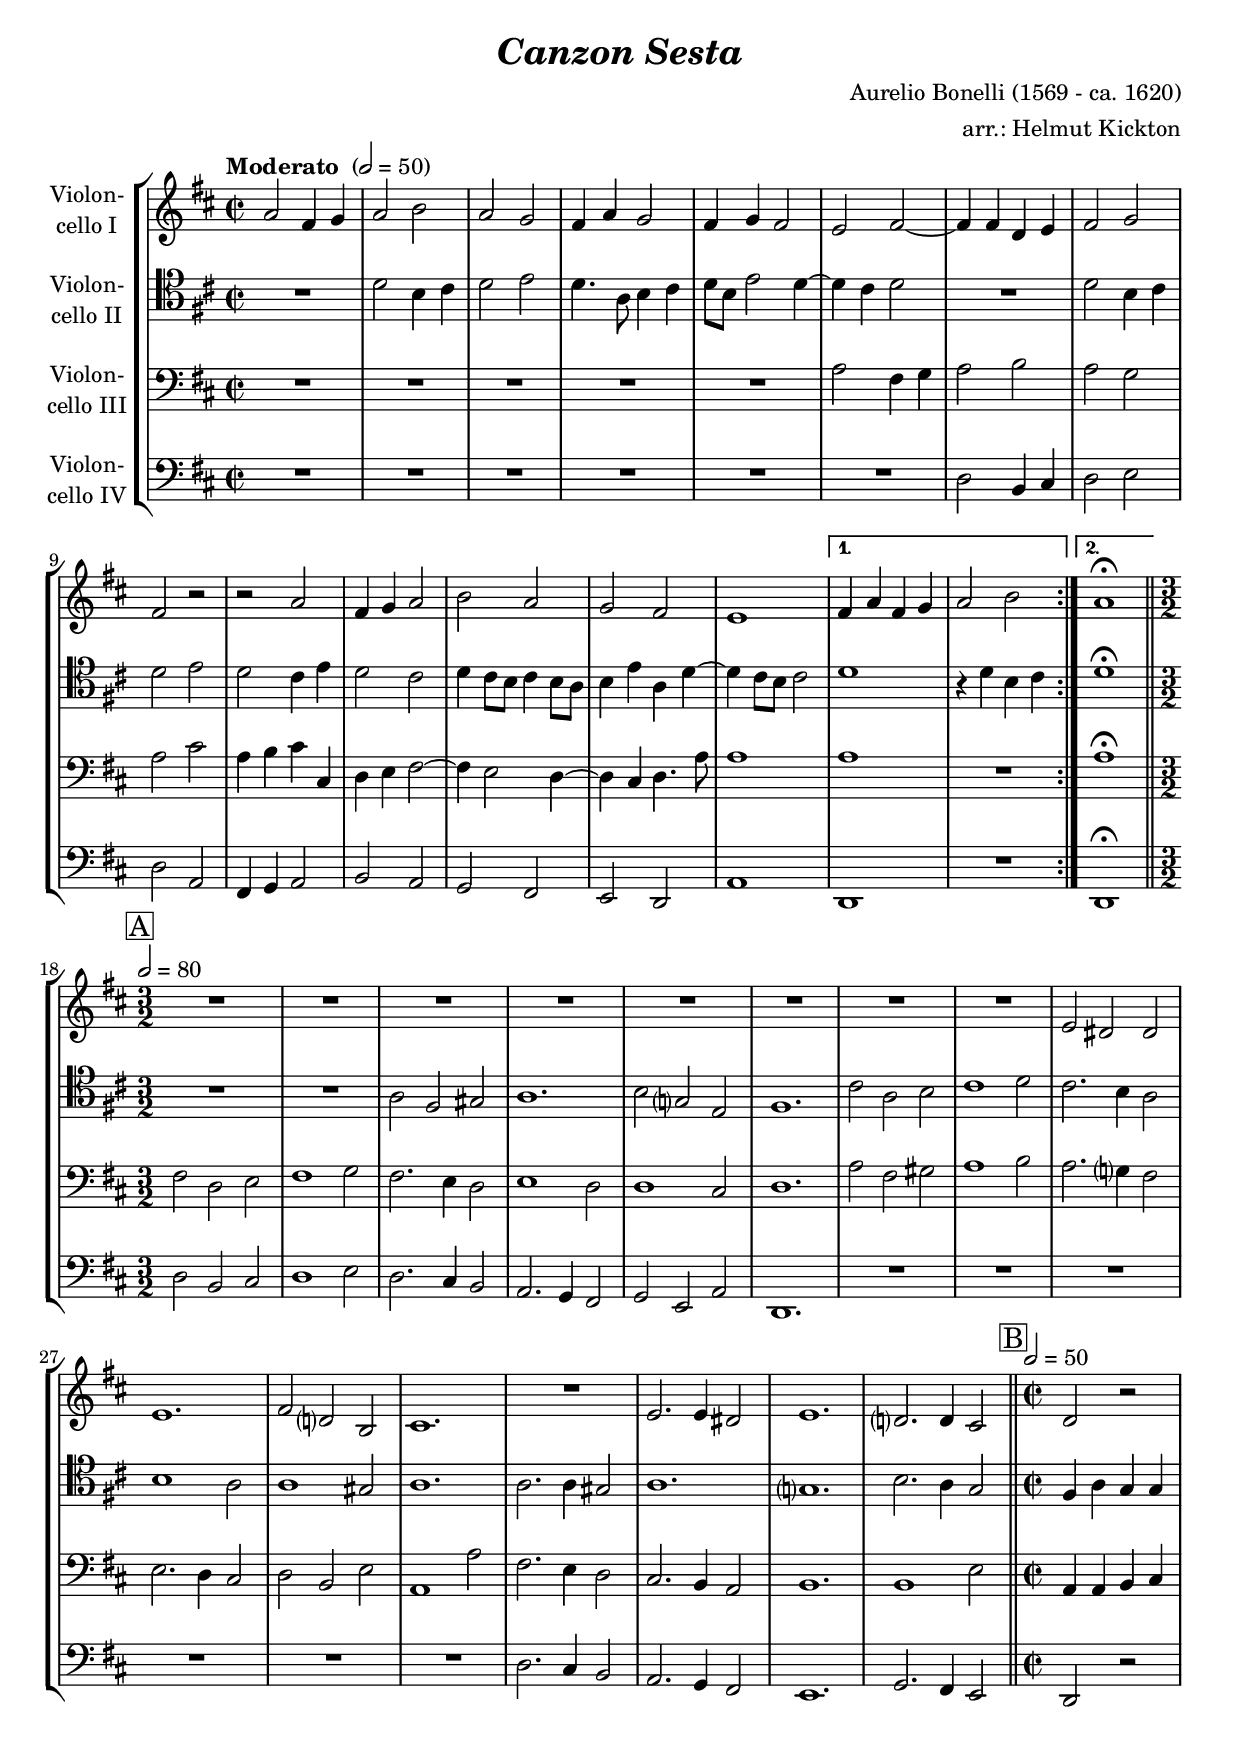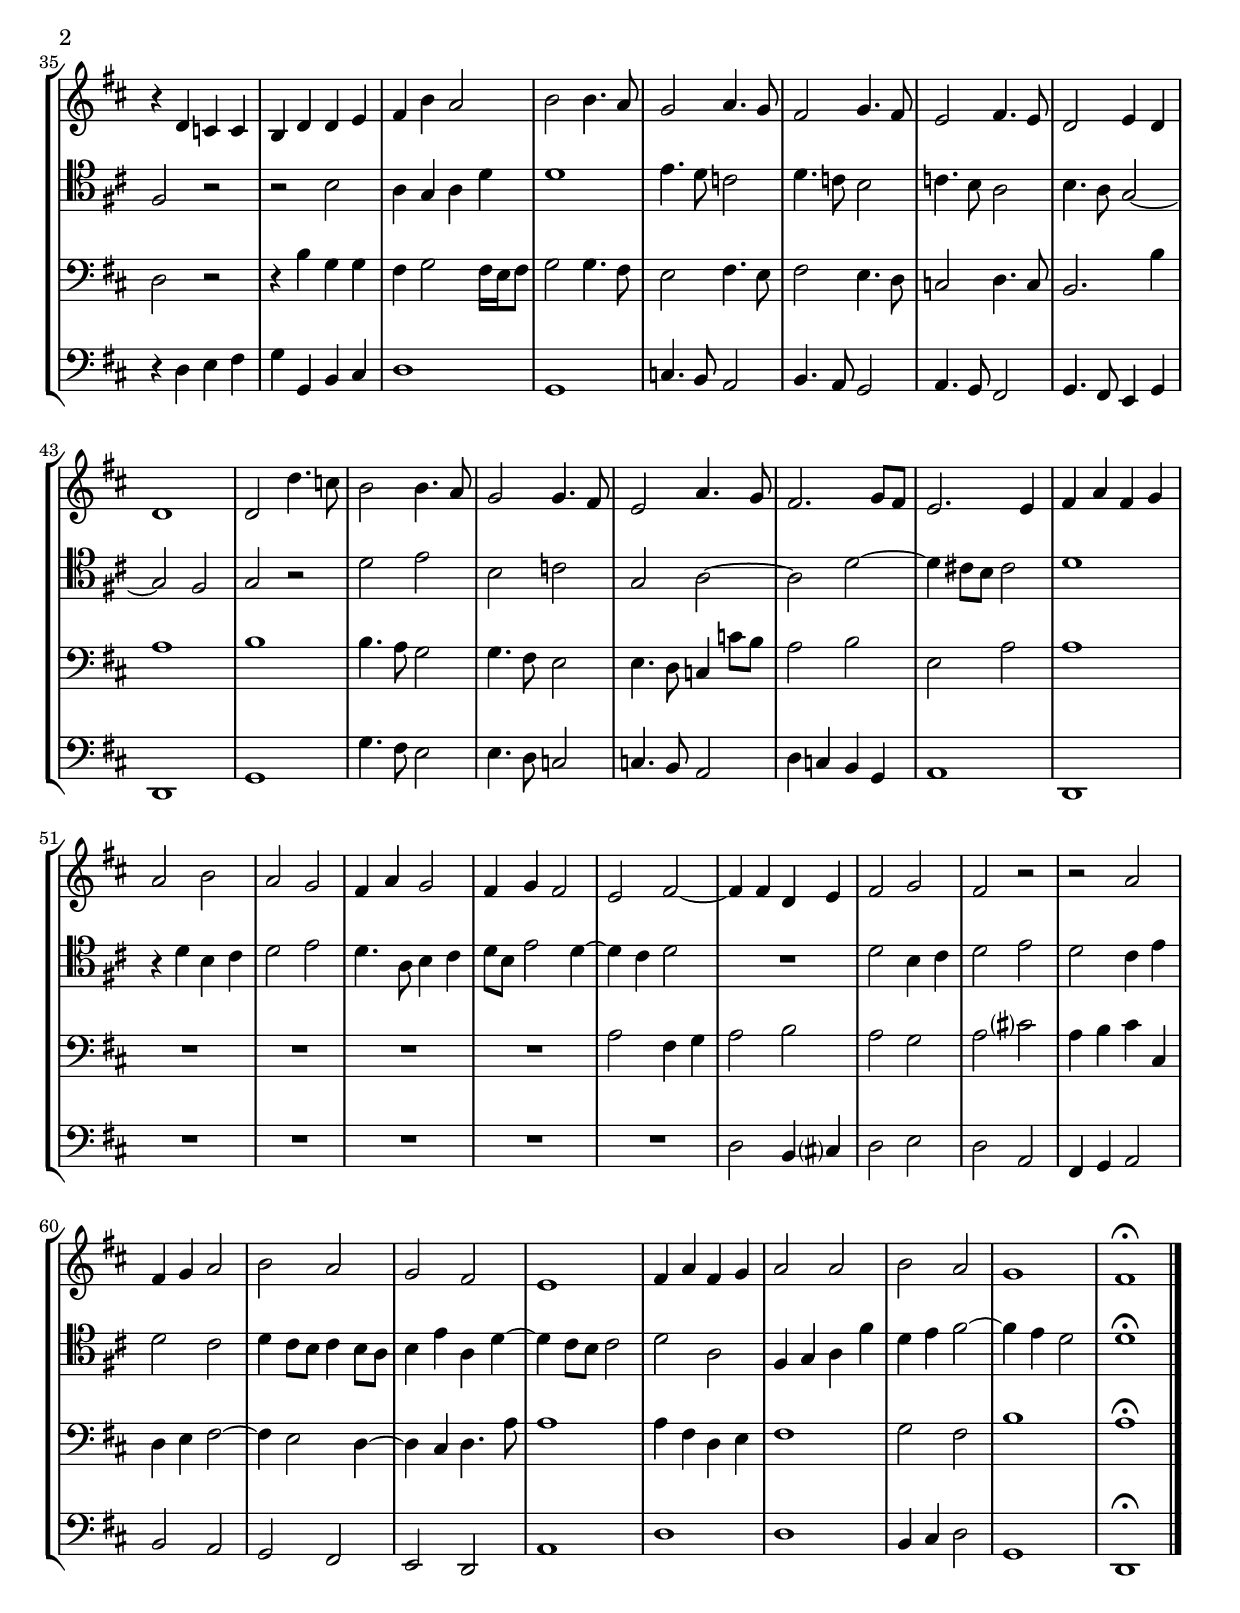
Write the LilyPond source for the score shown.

\version "2.18.2"
\include "deutsch.ly"
  
#(set-global-staff-size 19.8)

\header {
  title        = \markup \bold \italic "Canzon Sesta"
  composer     = "Aurelio Bonelli (1569 - ca. 1620)"
  arranger     = "arr.: Helmut Kickton"
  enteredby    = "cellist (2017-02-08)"
%  piece        = ""
}

voiceconsts = {
  \key g \major
  \time 2/2
  \clef "bass"
% \numericTimeSignature
  \compressFullBarRests
  % Set default beaming for all staves
%  \set Timing.beamExceptions = #'()
%  \set Timing.baseMoment     = #(ly:make-moment 1 4)
%  \set Timing.beatStructure  = #'(1 1 1)
  \tempo "Moderato " 2=50
}

mifl = "flute"
mist = "string ensemble 1"
%minstr = "accordion"
miba = "bassoon"
%miba = "electric bass (pick)"
%miba = "electric bass (finger)"
%milo = "drawbar organ"
milo = "harpsichord"

boxa = { \bar "||" \mark \markup \box "A" \time 3/2 \tempo 2=80 }
boxb = { \bar "||" \mark \markup \box "B" \time 2/2 \tempo 2=50 }

va = \relative c'' {
  \voiceconsts
  \clef "treble"

  \repeat volta 2 {
    d2 h4 c
    d2 e
    d c
    h4 d c2
    h4 c h2
    a h~
    h4 h g a
    h2 c

    h r
    r d
    h4 c d2
    e d
    c h
    a1
  }
  \alternative {
    { h4 d h c | d2 e }
    { d1\fermata }
  } \boxa
  
  R1.*8
  a2 gis gis
  a1.
  h2 g? e
  fis1.
  R1.
  a2. a4 gis2
  a1.
  g?2. g4 fis2 \boxb

  g r
  r4 g f f
  e g g a
  h e d2
  e e4. d8
  c2 d4. c8

  h2 c4. h8
  a2 h4. a8
  g2 a4 g
  g1
  g2 g'4. f8
  e2 e4. d8
  c2 c4. h8

  a2 d4. c8
  h2. c8 h
  a2. a4
  h d h c
  d2 e
  d c
  h4 d c2

  h4 c h2
  a h~
  h4 h g a
  h2 c
  h r
  r d
  h4 c d2

  e d
  c h
  a1
  h4 d h c
  d2 d
  e d
  c1
  h\fermata \bar "|."
}

vb = \relative c'' {
  \voiceconsts
  \clef "tenor"
  
  \repeat volta 2 {
    R1
    g2 e4 fis
    g2 a
    g4. d8 e4 fis
    g8 e a2 g4~
    g fis g2
    R1
    g2 e4 fis

    g2 a
    g fis4 a
    g2 fis
    g4 fis8 e fis4 e8 d
    e4 a d, g~
    g fis8 e fis2
  }
  \alternative {
    { g1 | r4 g e fis }
    { g1\fermata }
  } \boxa
  R1.*2
  d2 h cis
  d1.
  e2 c? a
  h1.
  fis'2 d e

  fis1 g2
  fis2. e4 d2
  e1 d2
  d1 cis2
  d1.
  d2. d4 cis2
  d1.
  c?
  e2. d4 c2 \boxb

  h4 d c c
  h2 r
  r e
  d4 c d g
  g1
  a4. g8 f2

  g4. f8 e2
  f4. e8 d2
  e4. d8 c2~
  c h
  c r
  g' a
  e f

  c d~
  d g~
  g4 fis!8 e fis2
  g1
  r4 g e fis
  g2 a
  g4. d8 e4 fis

  g8 e a2 g4~
  g fis g2
  R1
  g2 e4 fis
  g2 a
  g fis4 a
  g2 fis

  g4 fis8 e fis4 e8 d
  e4 a d, g~
  g fis8 e fis2
  g d
  h4 c d h'
  g a h2~
  h4 a g2
  g1\fermata \bar "|."
}

vc = \relative c' {
  \voiceconsts

  \repeat volta 2 {
    R1*5
    d2 h4 c
    d2 e
    d c

    d fis
    d4 e fis fis,
    g a h2~
    h4 a2 g4~
    g fis g4. d'8
    d1
  }
  \alternative {
    { d | R1 }
    { d1\fermata }
  } \boxa
  h2 g a
  h1 c2
  h2. a4 g2
  a1 g2
  g1 fis2
  g1.
  d'2 h cis

  d1 e2
  d2. c?4 h2
  a2. g4 fis2
  g e a
  d,1 d'2
  h2. a4 g2
  fis2. e4 d2
  e1.
  e1 a2 \boxb

  d,4 d e fis
  g2 r
  r4 e' c c
  h c2 h16 a h8
  c2 c4. h8
  a2 h4. a8

  h2 a4. g8
  f2 g4. f8
  e2. e'4
  d1
  e
  e4. d8 c2
  c4. h8 a2

  a4. g8 f4 f'8 e
  d2 e
  a, d
  d1
  
  R1*4
  d2 h4 c
  d2 e
  d c
  d fis?
  d4 e fis fis,
  g a h2~

  h4 a2 g4~
  g fis g4. d'8
  d1
  d4 h g a
  h1
  c2 h
  e1
  d\fermata \bar "|."
}

vd = \relative c' {
  \voiceconsts

  \repeat volta 2 {
    R1*6
    g2 e4 fis
    g2 a

    g d
    h4 c d2
    e d
    c h
    a g
    d'1
  }
  \alternative {
    { g, | R1 }
    { g1\fermata }
  } \boxa
  g'2 e fis
  g1 a2
  g2. fis4 e2
  d2. c4 h2
  c a d
  g,1.
  
  R1.*6
  g'2. fis4 e2
  d2. c4 h2
  a1.
  c2. h4 a2 \boxb

  g r
  r4 g' a h
  c c, e fis
  g1
  c,
  f4. e8 d2

  e4. d8 c2
  d4. c8 h2
  c4. h8 a4 c
  g1
  c
  c'4. h8 a2
  a4. g8 f2

  f4. e8 d2
  g4 f e c
  d1
  g,
  
  R1*5
  g'2 e4 fis?
  g2 a
  g d
  h4 c d2
  e d

  c h
  a g
  d'1
  g
  g
  e4 fis g2
  c,1
  g\fermata \bar "|."
}


music = \new StaffGroup <<

  \new Staff {
    \set Staff.midiInstrument = \mist
    \set Staff.instrumentName = \markup \center-column { "Violon-" "cello I" }
    \transpose g d { \va }
  }

  \new Staff {
    \set Staff.midiInstrument = \mist
    \set Staff.instrumentName = \markup \center-column { "Violon-" "cello II" }
    \transpose g d { \vb }
  }

  \new Staff {
    \set Staff.midiInstrument = \miba
    \set Staff.instrumentName = \markup \center-column { "Violon-" "cello III" }
    \transpose g d { \vc }
  }

  \new Staff {
    \set Staff.midiInstrument = \miba
    \set Staff.instrumentName = \markup \center-column { "Violon-" "cello IV" }
    \transpose g d { \vd }
  }
>>

\book {
  \score {
    \music
    \layout {}
  }

  \score {
    \unfoldRepeats \music

    \midi {
      \context {
        \Score
      }
    }
  }
}
